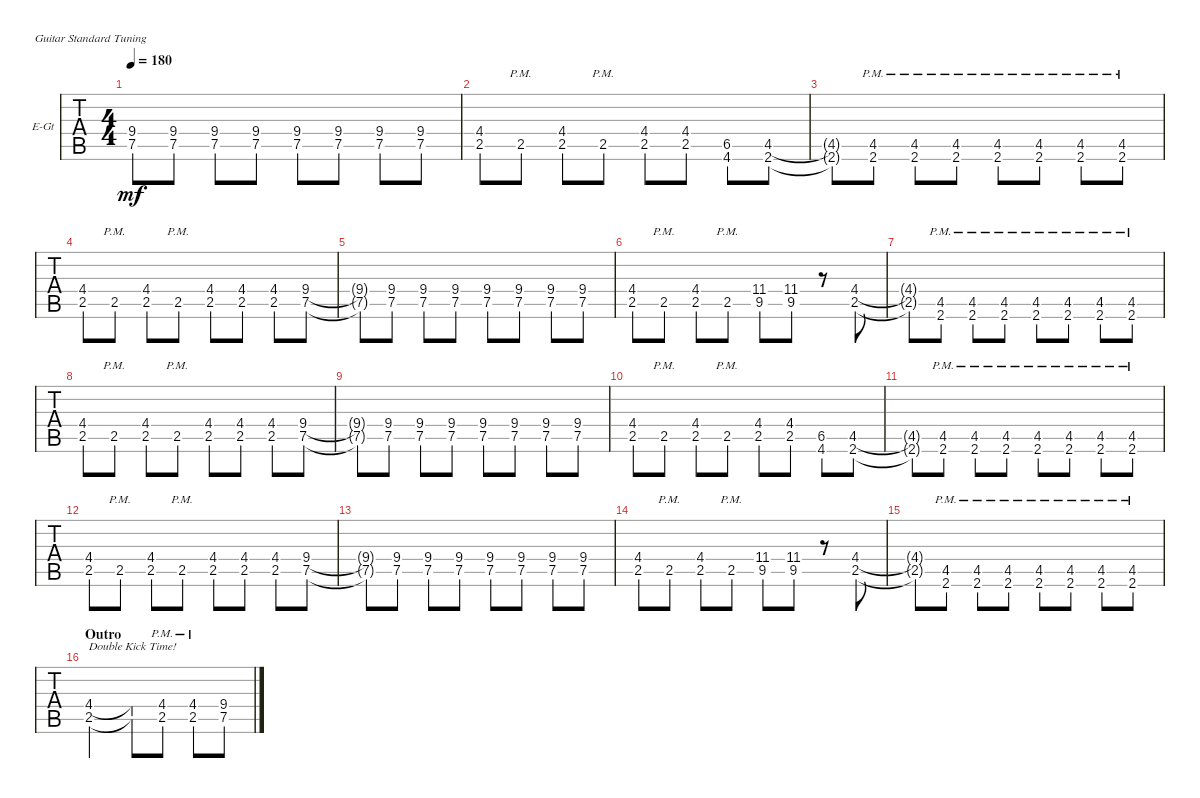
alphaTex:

\defaultSystemsLayout 4
\bracketExtendMode groupsimilarinstruments
\firstSystemTrackNameOrientation horizontal
\otherSystemsTrackNameOrientation horizontal
\track ("Cole Train" "E-Gt") {instrument distortionguitar}
\staff {tabs}
\tuning (E4 B3 G3 D3 A2 E2)
\ts (4 4)
\tempo 180
\clef g2
\ks c
(7.5{t} 9.4{t}).8{dy mf} (7.5 9.4).8 (7.5 9.4).8 (7.5 9.4).8 (7.5 9.4).8 (7.5 9.4).8 (7.5 9.4).8 (7.5 9.4).8 |
(2.5 4.4).8 2.5{pm}.8 (2.5 4.4).8 2.5{pm}.8 (2.5 4.4).8 (2.5 4.4).8 (6.5 4.6).8 (4.5 2.6).8 |
(4.5{t} 2.6{t}).8 (4.5{pm} 2.6{pm}).8 (4.5{pm} 2.6{pm}).8 (4.5{pm} 2.6{pm}).8 (4.5{pm} 2.6{pm}).8 (4.5{pm} 2.6{pm}).8 (4.5{pm} 2.6{pm}).8 (4.5{pm} 2.6{pm}).8 |
(2.5 4.4).8 2.5{pm}.8 (2.5 4.4).8 2.5{pm}.8 (2.5 4.4).8 (2.5 4.4).8 (2.5 4.4).8 (7.5 9.4).8 |
(7.5{t} 9.4{t}).8 (7.5 9.4).8 (7.5 9.4).8 (7.5 9.4).8 (7.5 9.4).8 (7.5 9.4).8 (7.5 9.4).8 (7.5 9.4).8 |
(2.5 4.4).8 2.5{pm}.8 (2.5 4.4).8 2.5{pm}.8 (9.5 11.4).8 (9.5 11.4).8 r.8 (2.5 4.4).8 |
(2.5{t} 4.4{t}).8 (2.6{pm} 4.5{pm}).8 (2.6{pm} 4.5{pm}).8 (2.6{pm} 4.5{pm}).8 (2.6{pm} 4.5{pm}).8 (2.6{pm} 4.5{pm}).8 (2.6{pm} 4.5{pm}).8 (2.6{pm} 4.5{pm}).8 |
(2.5 4.4).8 2.5{pm}.8 (2.5 4.4).8 2.5{pm}.8 (2.5 4.4).8 (2.5 4.4).8 (2.5 4.4).8 (7.5 9.4).8 |
(7.5{t} 9.4{t}).8 (7.5 9.4).8 (7.5 9.4).8 (7.5 9.4).8 (7.5 9.4).8 (7.5 9.4).8 (7.5 9.4).8 (7.5 9.4).8 |
(2.5 4.4).8 2.5{pm}.8 (2.5 4.4).8 2.5{pm}.8 (2.5 4.4).8 (2.5 4.4).8 (6.5 4.6).8 (4.5 2.6).8 |
(4.5{t} 2.6{t}).8 (4.5{pm} 2.6{pm}).8 (4.5{pm} 2.6{pm}).8 (4.5{pm} 2.6{pm}).8 (4.5{pm} 2.6{pm}).8 (4.5{pm} 2.6{pm}).8 (4.5{pm} 2.6{pm}).8 (4.5{pm} 2.6{pm}).8 |
(2.5 4.4).8 2.5{pm}.8 (2.5 4.4).8 2.5{pm}.8 (2.5 4.4).8 (2.5 4.4).8 (2.5 4.4).8 (7.5 9.4).8 |
(7.5{t} 9.4{t}).8 (7.5 9.4).8 (7.5 9.4).8 (7.5 9.4).8 (7.5 9.4).8 (7.5 9.4).8 (7.5 9.4).8 (7.5 9.4).8 |
(2.5 4.4).8 2.5{pm}.8 (2.5 4.4).8 2.5{pm}.8 (9.5 11.4).8 (9.5 11.4).8 r.8 (2.5 4.4).8 |
(2.5{t} 4.4{t}).8 (2.6{pm} 4.5{pm}).8 (2.6{pm} 4.5{pm}).8 (2.6{pm} 4.5{pm}).8 (2.6{pm} 4.5{pm}).8 (2.6{pm} 4.5{pm}).8 (2.6{pm} 4.5{pm}).8 (2.6{pm} 4.5{pm}).8 |
\section ("" "Outro")
(4.4 2.5).2{txt "Double Kick Time!"} (2.5{t} 4.4{t}).8 (2.5{pm} 4.4{pm}).8 (2.5{pm} 4.4{pm}).8 (7.5 9.4).8
